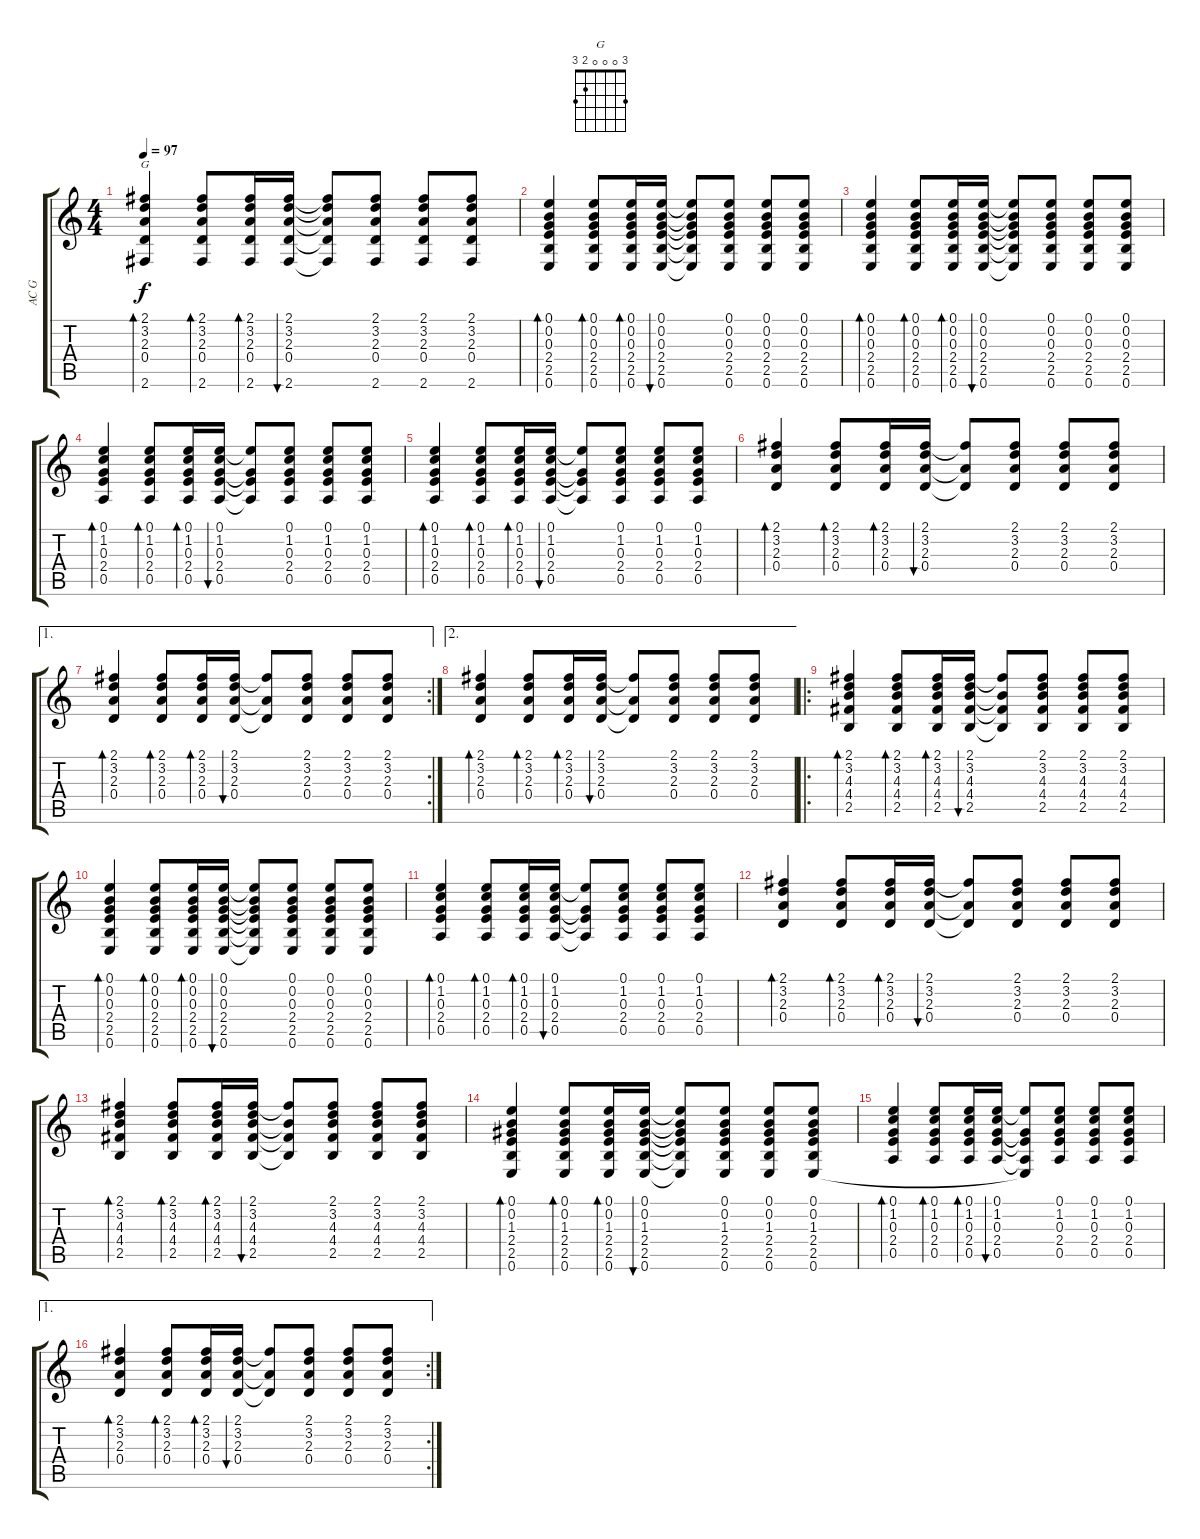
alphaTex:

\track ("AC G" "AC G") {instrument acousticguitarsteel}
\staff {score tabs}
\tuning (E4 B3 G3 D3 A2 E2) {hide}
\chord ("G" 3 0 0 0 2 3)
\ts (4 4)
\tempo 97
\clef g2
\ks c
(2.1 3.2 2.3 0.4 2.6).4{bd 30 ch "G" dy f} (2.1 3.2 2.3 0.4 2.6).8{bd 30} (2.1 3.2 2.3 0.4 2.6).16{bd 60} (2.1 3.2 2.3 0.4 2.6).16{bu 30} (2.1{t} 3.2{t} 2.3{t} 0.4{t} 2.6{t}).8 (2.1 3.2 2.3 0.4 2.6).8 (2.1 3.2 2.3 0.4 2.6).8 (2.1 3.2 2.3 0.4 2.6).8 |
(0.1 0.2 0.3 2.4 2.5 0.6).4{bd 30} (0.1 0.2 0.3 2.4 2.5 0.6).8{bd 30} (0.1 0.2 0.3 2.4 2.5 0.6).16{bd 60} (0.1 0.2 0.3 2.4 2.5 0.6).16{bu 30} (0.1{t} 0.2{t} 0.3{t} 2.4{t} 2.5{t} 0.6{t}).8 (0.1 0.2 0.3 2.4 2.5 0.6).8 (0.1 0.2 0.3 2.4 2.5 0.6).8 (0.1 0.2 0.3 2.4 2.5 0.6).8 |
(0.1 0.2 0.3 2.4 2.5 0.6).4{bd 30} (0.1 0.2 0.3 2.4 2.5 0.6).8{bd 30} (0.1 0.2 0.3 2.4 2.5 0.6).16{bd 60} (0.1 0.2 0.3 2.4 2.5 0.6).16{bu 30} (0.1{t} 0.2{t} 0.3{t} 2.4{t} 2.5{t} 0.6{t}).8 (0.1 0.2 0.3 2.4 2.5 0.6).8 (0.1 0.2 0.3 2.4 2.5 0.6).8 (0.1 0.2 0.3 2.4 2.5 0.6).8 |
(0.1 1.2 0.3 2.4 0.5).4{bd 30} (0.1 1.2 0.3 2.4 0.5).8{bd 30} (0.1 1.2 0.3 2.4 0.5).16{bd 60} (0.1 1.2 0.3 2.4 0.5).16{bu 30} (0.1{t} 0.3{t} 2.4{t} 0.5{t}).8 (0.1 1.2 0.3 2.4 0.5).8 (0.1 1.2 0.3 2.4 0.5).8 (0.1 1.2 0.3 2.4 0.5).8 |
(0.1 1.2 0.3 2.4 0.5).4{bd 30} (0.1 1.2 0.3 2.4 0.5).8{bd 30} (0.1 1.2 0.3 2.4 0.5).16{bd 60} (0.1 1.2 0.3 2.4 0.5).16{bu 30} (0.1{t} 0.3{t} 2.4{t} 0.5{t}).8 (0.1 1.2 0.3 2.4 0.5).8 (0.1 1.2 0.3 2.4 0.5).8 (0.1 1.2 0.3 2.4 0.5).8 |
(2.1 3.2 2.3 0.4).4{bd 30} (2.1 3.2 2.3 0.4).8{bd 30} (2.1 3.2 2.3 0.4).16{bd 60} (2.1 3.2 2.3 0.4).16{bu 30} (2.1{t} 2.3{t} 0.4{t}).8 (2.1 3.2 2.3 0.4).8 (2.1 3.2 2.3 0.4).8 (2.1 3.2 2.3 0.4).8 |
\ae 1
\rc 2
(2.1 3.2 2.3 0.4).4{bd 30} (2.1 3.2 2.3 0.4).8{bd 30} (2.1 3.2 2.3 0.4).16{bd 60} (2.1 3.2 2.3 0.4).16{bu 30} (2.1{t} 2.3{t} 0.4{t}).8 (2.1 3.2 2.3 0.4).8 (2.1 3.2 2.3 0.4).8 (2.1 3.2 2.3 0.4).8 |
\ae 2
(2.1 3.2 2.3 0.4).4{bd 30} (2.1 3.2 2.3 0.4).8{bd 30} (2.1 3.2 2.3 0.4).16{bd 60} (2.1 3.2 2.3 0.4).16{bu 30} (2.1{t} 2.3{t} 0.4{t}).8 (2.1 3.2 2.3 0.4).8 (2.1 3.2 2.3 0.4).8 (2.1 3.2 2.3 0.4).8 |
\ro
(2.1 3.2 4.3 4.4 2.5).4{bd 30} (2.1 3.2 4.3 4.4 2.5).8{bd 30} (2.1 3.2 4.3 4.4 2.5).16{bd 60} (2.1 3.2 4.3 4.4 2.5).16{bu 30} (2.1{t} 4.3{t} 4.4{t} 2.5{t}).8 (2.1 3.2 4.3 4.4 2.5).8 (2.1 3.2 4.3 4.4 2.5).8 (2.1 3.2 4.3 4.4 2.5).8 |
(0.1 0.2 0.3 2.4 2.5 0.6).4{bd 30} (0.1 0.2 0.3 2.4 2.5 0.6).8{bd 30} (0.1 0.2 0.3 2.4 2.5 0.6).16{bd 60} (0.1 0.2 0.3 2.4 2.5 0.6).16{bu 30} (0.1{t} 0.2{t} 0.3{t} 2.4{t} 2.5{t} 0.6{t}).8 (0.1 0.2 0.3 2.4 2.5 0.6).8 (0.1 0.2 0.3 2.4 2.5 0.6).8 (0.1 0.2 0.3 2.4 2.5 0.6).8 |
(0.1 1.2 0.3 2.4 0.5).4{bd 30} (0.1 1.2 0.3 2.4 0.5).8{bd 30} (0.1 1.2 0.3 2.4 0.5).16{bd 60} (0.1 1.2 0.3 2.4 0.5).16{bu 30} (0.1{t} 0.3{t} 2.4{t} 0.5{t}).8 (0.1 1.2 0.3 2.4 0.5).8 (0.1 1.2 0.3 2.4 0.5).8 (0.1 1.2 0.3 2.4 0.5).8 |
(2.1 3.2 2.3 0.4).4{bd 30} (2.1 3.2 2.3 0.4).8{bd 30} (2.1 3.2 2.3 0.4).16{bd 60} (2.1 3.2 2.3 0.4).16{bu 30} (2.1{t} 2.3{t} 0.4{t}).8 (2.1 3.2 2.3 0.4).8 (2.1 3.2 2.3 0.4).8 (2.1 3.2 2.3 0.4).8 |
(2.1 3.2 4.3 4.4 2.5).4{bd 30} (2.1 3.2 4.3 4.4 2.5).8{bd 30} (2.1 3.2 4.3 4.4 2.5).16{bd 60} (2.1 3.2 4.3 4.4 2.5).16{bu 30} (2.1{t} 4.3{t} 4.4{t} 2.5{t}).8 (2.1 3.2 4.3 4.4 2.5).8 (2.1 3.2 4.3 4.4 2.5).8 (2.1 3.2 4.3 4.4 2.5).8 |
(0.1 0.2 1.3 2.4 2.5 0.6).4{bd 30} (0.1 0.2 1.3 2.4 2.5 0.6).8{bd 30} (0.1 0.2 1.3 2.4 2.5 0.6).16{bd 60} (0.1 0.2 1.3 2.4 2.5 0.6).16{bu 30} (0.1{t} 0.2{t} 1.3{t} 2.4{t} 2.5{t} 0.6{t}).8 (0.1 0.2 1.3 2.4 2.5 0.6).8 (0.1 0.2 1.3 2.4 2.5 0.6).8 (0.1 0.2 1.3 2.4 2.5 0.6).8 |
(0.1 1.2 0.3 2.4 0.5).4{bd 30} (0.1 1.2 0.3 2.4 0.5).8{bd 30} (0.1 1.2 0.3 2.4 0.5).16{bd 60} (0.1 1.2 0.3 2.4 0.5).16{bu 30} (0.1{t} 0.3{t} 2.4{t} 0.5{t} 0.6{t}).8 (0.1 1.2 0.3 2.4 0.5).8 (0.1 1.2 0.3 2.4 0.5).8 (0.1 1.2 0.3 2.4 0.5).8 |
\ae 1
\rc 2
(2.1 3.2 2.3 0.4).4{bd 30} (2.1 3.2 2.3 0.4).8{bd 30} (2.1 3.2 2.3 0.4).16{bd 60} (2.1 3.2 2.3 0.4).16{bu 30} (2.1{t} 2.3{t} 0.4{t}).8 (2.1 3.2 2.3 0.4).8 (2.1 3.2 2.3 0.4).8 (2.1 3.2 2.3 0.4).8
